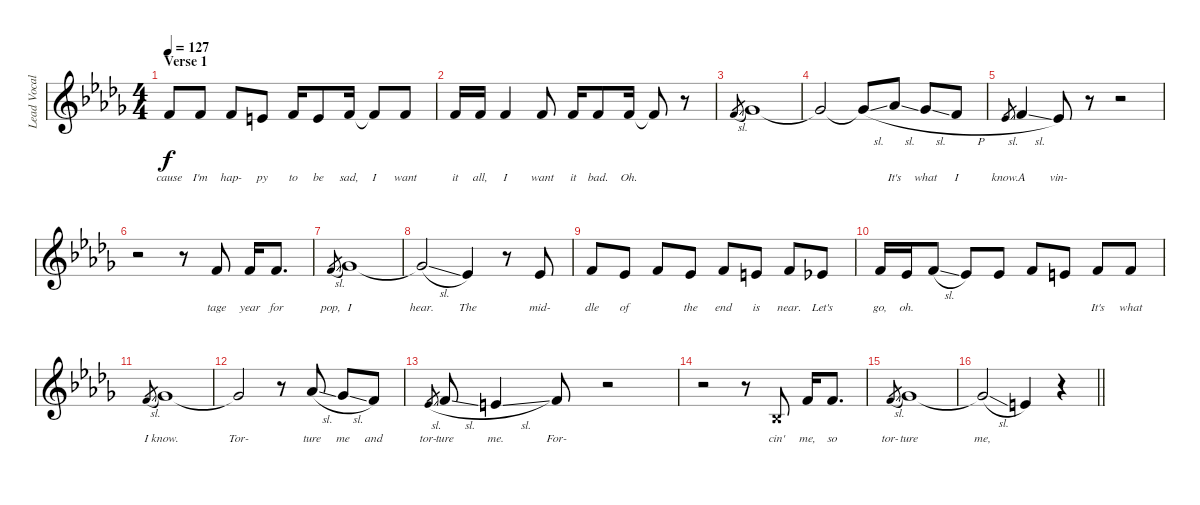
\track ("Lead Vocals" "Lead Vocal") {instrument lead6voice}
\staff {score}
\tuning (E4 B3 G3 D3 A2 E2) {hide}
\ts (4 4)
\section ("" "Verse 1")
\tempo 127
\clef g2
\ks bbminor
6.2.8{lyrics (0 "cause") lyrics (1 "") lyrics (2 "") lyrics (3 "") lyrics (4 "") dy f} 6.2.8{lyrics (0 "I'm") lyrics (1 "") lyrics (2 "") lyrics (3 "") lyrics (4 "")} 6.2.8{lyrics (0 "hap-") lyrics (1 "") lyrics (2 "") lyrics (3 "") lyrics (4 "")} 5.2.8{lyrics (0 "py") lyrics (1 "") lyrics (2 "") lyrics (3 "") lyrics (4 "")} 6.2.16{lyrics (0 "to") lyrics (1 "") lyrics (2 "") lyrics (3 "") lyrics (4 "")} 5.2.8{lyrics (0 "be") lyrics (1 "") lyrics (2 "") lyrics (3 "") lyrics (4 "")} 6.2.16{lyrics (0 "sad,") lyrics (1 "") lyrics (2 "") lyrics (3 "") lyrics (4 "")} 6.2{t}.8{lyrics (0 "I") lyrics (1 "") lyrics (2 "") lyrics (3 "") lyrics (4 "")} 6.2.8{lyrics (0 "want") lyrics (1 "") lyrics (2 "") lyrics (3 "") lyrics (4 "")} |
6.2.16{lyrics (0 "it") lyrics (1 "") lyrics (2 "") lyrics (3 "") lyrics (4 "")} 6.2.16{lyrics (0 "all,") lyrics (1 "") lyrics (2 "") lyrics (3 "") lyrics (4 "")} 6.2.4{lyrics (0 "I") lyrics (1 "") lyrics (2 "") lyrics (3 "") lyrics (4 "")} 6.2.8{lyrics (0 "want") lyrics (1 "") lyrics (2 "") lyrics (3 "") lyrics (4 "")} 6.2.16{lyrics (0 "it") lyrics (1 "") lyrics (2 "") lyrics (3 "") lyrics (4 "")} 6.2.8{lyrics (0 "bad.") lyrics (1 "") lyrics (2 "") lyrics (3 "") lyrics (4 "")} 6.2.16{lyrics (0 "Oh.") lyrics (1 "") lyrics (2 "") lyrics (3 "") lyrics (4 "")} 6.2{t}.8{lyrics (0 "") lyrics (1 "") lyrics (2 "") lyrics (3 "") lyrics (4 "")} r.8 |
6.2{sl}.8{lyrics (0 "") lyrics (1 "") lyrics (2 "") lyrics (3 "") lyrics (4 "") gr} 7.2.1{lyrics (0 "") lyrics (1 "") lyrics (2 "") lyrics (3 "") lyrics (4 "")} |
7.2{t}.2{lyrics (0 "") lyrics (1 "") lyrics (2 "") lyrics (3 "") lyrics (4 "")} 7.2{sl t}.8{lyrics (0 "") lyrics (1 "") lyrics (2 "") lyrics (3 "") lyrics (4 "")} 9.2{sl}.8{lyrics (0 "It's") lyrics (1 "") lyrics (2 "") lyrics (3 "") lyrics (4 "")} 7.2{sl}.8{lyrics (0 "what") lyrics (1 "") lyrics (2 "") lyrics (3 "") lyrics (4 "")} 6.2{h}.8{lyrics (0 "I") lyrics (1 "") lyrics (2 "") lyrics (3 "") lyrics (4 "")} |
4.2{sl}.8{lyrics (0 "know.") lyrics (1 "") lyrics (2 "") lyrics (3 "") lyrics (4 "") gr} 6.2{sl}.4{lyrics (0 "A") lyrics (1 "") lyrics (2 "") lyrics (3 "") lyrics (4 "")} 4.2.8{lyrics (0 "vin-") lyrics (1 "") lyrics (2 "") lyrics (3 "") lyrics (4 "")} r.8 r.2 |
r.2 r.8 6.2.8{lyrics (0 "tage") lyrics (1 "") lyrics (2 "") lyrics (3 "") lyrics (4 "")} 6.2.16{lyrics (0 "year") lyrics (1 "") lyrics (2 "") lyrics (3 "") lyrics (4 "")} 6.2.8{d lyrics (0 "for") lyrics (1 "") lyrics (2 "") lyrics (3 "") lyrics (4 "")} |
6.2{sl}.8{lyrics (0 "pop,") lyrics (1 "") lyrics (2 "") lyrics (3 "") lyrics (4 "") gr} 7.2.1{lyrics (0 "I") lyrics (1 "") lyrics (2 "") lyrics (3 "") lyrics (4 "")} |
7.2{sl t}.2{lyrics (0 "hear.") lyrics (1 "") lyrics (2 "") lyrics (3 "") lyrics (4 "")} 4.2.4{lyrics (0 "The") lyrics (1 "") lyrics (2 "") lyrics (3 "") lyrics (4 "")} r.8 4.2.8{lyrics (0 "mid-") lyrics (1 "") lyrics (2 "") lyrics (3 "") lyrics (4 "")} |
6.2.8{lyrics (0 "dle") lyrics (1 "") lyrics (2 "") lyrics (3 "") lyrics (4 "")} 4.2.8{lyrics (0 "of") lyrics (1 "") lyrics (2 "") lyrics (3 "") lyrics (4 "")} 6.2.8{lyrics (0 "") lyrics (1 "") lyrics (2 "") lyrics (3 "") lyrics (4 "")} 4.2.8{lyrics (0 "the") lyrics (1 "") lyrics (2 "") lyrics (3 "") lyrics (4 "")} 6.2.8{lyrics (0 "end") lyrics (1 "") lyrics (2 "") lyrics (3 "") lyrics (4 "")} 5.2.8{lyrics (0 "is") lyrics (1 "") lyrics (2 "") lyrics (3 "") lyrics (4 "")} 6.2.8{lyrics (0 "near.") lyrics (1 "") lyrics (2 "") lyrics (3 "") lyrics (4 "")} 4.2.8{lyrics (0 "Let's") lyrics (1 "") lyrics (2 "") lyrics (3 "") lyrics (4 "")} |
6.2.16{lyrics (0 "go,") lyrics (1 "") lyrics (2 "") lyrics (3 "") lyrics (4 "")} 4.2.16{lyrics (0 "oh.") lyrics (1 "") lyrics (2 "") lyrics (3 "") lyrics (4 "")} 6.2{sl}.8{lyrics (0 "") lyrics (1 "") lyrics (2 "") lyrics (3 "") lyrics (4 "")} 4.2.8{lyrics (0 "") lyrics (1 "") lyrics (2 "") lyrics (3 "") lyrics (4 "")} 4.2.8{lyrics (0 "") lyrics (1 "") lyrics (2 "") lyrics (3 "") lyrics (4 "")} 6.2.8{lyrics (0 "") lyrics (1 "") lyrics (2 "") lyrics (3 "") lyrics (4 "")} 5.2.8{lyrics (0 "") lyrics (1 "") lyrics (2 "") lyrics (3 "") lyrics (4 "")} 6.2.8{lyrics (0 "It's") lyrics (1 "") lyrics (2 "") lyrics (3 "") lyrics (4 "")} 6.2.8{lyrics (0 "what") lyrics (1 "") lyrics (2 "") lyrics (3 "") lyrics (4 "")} |
6.2{sl}.8{lyrics (0 "I") lyrics (1 "") lyrics (2 "") lyrics (3 "") lyrics (4 "") gr} 7.2.1{lyrics (0 "know.") lyrics (1 "") lyrics (2 "") lyrics (3 "") lyrics (4 "")} |
7.2{t}.2{lyrics (0 "Tor-") lyrics (1 "") lyrics (2 "") lyrics (3 "") lyrics (4 "")} r.8 9.2{sl}.8{lyrics (0 "ture") lyrics (1 "") lyrics (2 "") lyrics (3 "") lyrics (4 "")} 7.2{sl}.8{lyrics (0 "me") lyrics (1 "") lyrics (2 "") lyrics (3 "") lyrics (4 "")} 6.2.8{lyrics (0 "and") lyrics (1 "") lyrics (2 "") lyrics (3 "") lyrics (4 "")} |
4.2{sl}.8{lyrics (0 "tor-") lyrics (1 "") lyrics (2 "") lyrics (3 "") lyrics (4 "") gr} 6.2{sl}.8{lyrics (0 "ture") lyrics (1 "") lyrics (2 "") lyrics (3 "") lyrics (4 "")} 5.2{sl}.4{lyrics (0 "me.") lyrics (1 "") lyrics (2 "") lyrics (3 "") lyrics (4 "")} 6.2.8{lyrics (0 "For-") lyrics (1 "") lyrics (2 "") lyrics (3 "") lyrics (4 "")} r.2 |
r.2 r.8 3.3{x}.8{lyrics (0 "cin'") lyrics (1 "") lyrics (2 "") lyrics (3 "") lyrics (4 "")} 6.2.16{lyrics (0 "me,") lyrics (1 "") lyrics (2 "") lyrics (3 "") lyrics (4 "")} 6.2.8{d lyrics (0 "so") lyrics (1 "") lyrics (2 "") lyrics (3 "") lyrics (4 "")} |
6.2{sl}.8{lyrics (0 "tor-") lyrics (1 "") lyrics (2 "") lyrics (3 "") lyrics (4 "") gr} 7.2.1{lyrics (0 "ture") lyrics (1 "") lyrics (2 "") lyrics (3 "") lyrics (4 "")} |
\barLineRight lightlight
7.2{sl t}.2{lyrics (0 "me,") lyrics (1 "") lyrics (2 "") lyrics (3 "") lyrics (4 "")} 5.2.4{lyrics (0 "") lyrics (1 "") lyrics (2 "") lyrics (3 "") lyrics (4 "")} r.4
